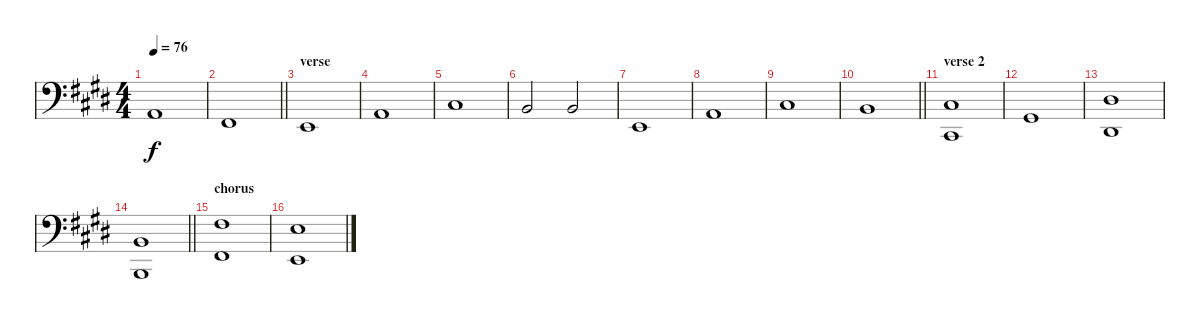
\track "" {instrument brightacousticpiano}
\staff {score}
\tuning (G2 D2 A1 E1 B0) {hide}
\ts (4 4)
\tempo 76
\clef f4
\ks e
2.1.1{dy f} |
\barLineRight lightlight
4.2.1 |
\section ("" "verse")
2.2.1 |
2.1.1 |
6.1.1 |
4.1.2 4.1.2 |
2.2.1 |
2.1.1 |
6.1.1 |
\barLineRight lightlight
4.1.1 |
\section ("" "verse 2")
(6.1 4.3).1 |
6.2.1 |
(8.1 6.3).1 |
\barLineRight lightlight
(9.2 7.4).1 |
\section ("" "chorus")
(11.1 9.3).1 |
(9.1 7.3).1
